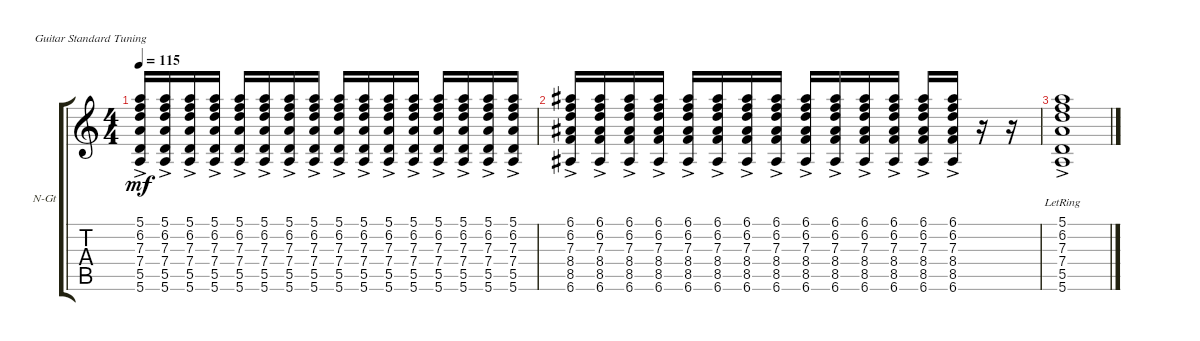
\defaultSystemsLayout 4
\bracketExtendMode groupsimilarinstruments
\firstSystemTrackNameOrientation horizontal
\otherSystemsTrackNameOrientation horizontal
\track ("В.Бутусов Ритм" "N-Gt") {instrument acousticguitarnylon}
\staff {score tabs}
\tuning (E4 B3 G3 D3 A2 E2)
\ts (4 4)
\tempo 115
\clef g2
\ks c
(5.1{ac} 6.2{ac} 7.3{ac} 7.4{ac} 5.5{ac} 5.6{ac}).16{dy mf} (5.1{ac} 6.2{ac} 7.3{ac} 7.4{ac} 5.5{ac} 5.6{ac}).16 (5.1{ac} 6.2{ac} 7.3{ac} 7.4{ac} 5.5{ac} 5.6{ac}).16 (5.1{ac} 6.2{ac} 7.3{ac} 7.4{ac} 5.5{ac} 5.6{ac}).16 (5.1{ac} 6.2{ac} 7.3{ac} 7.4{ac} 5.5{ac} 5.6{ac}).16 (5.1{ac} 6.2{ac} 7.3{ac} 7.4{ac} 5.5{ac} 5.6{ac}).16 (5.1{ac} 6.2{ac} 7.3{ac} 7.4{ac} 5.5{ac} 5.6{ac}).16 (5.1{ac} 6.2{ac} 7.3{ac} 7.4{ac} 5.5{ac} 5.6{ac}).16 (5.1{ac} 6.2{ac} 7.3{ac} 7.4{ac} 5.5{ac} 5.6{ac}).16 (5.1{ac} 6.2{ac} 7.3{ac} 7.4{ac} 5.5{ac} 5.6{ac}).16 (5.1{ac} 6.2{ac} 7.3{ac} 7.4{ac} 5.5{ac} 5.6{ac}).16 (5.1{ac} 6.2{ac} 7.3{ac} 7.4{ac} 5.5{ac} 5.6{ac}).16 (5.1{ac} 6.2{ac} 7.3{ac} 7.4{ac} 5.5{ac} 5.6{ac}).16 (5.1{ac} 6.2{ac} 7.3{ac} 7.4{ac} 5.5{ac} 5.6{ac}).16 (5.1{ac} 6.2{ac} 7.3{ac} 7.4{ac} 5.5{ac} 5.6{ac}).16 (5.1{ac} 6.2{ac} 7.3{ac} 7.4{ac} 5.5{ac} 5.6{ac}).16 |
(6.1{ac} 6.2{ac} 7.3{ac} 8.4{ac} 8.5{ac} 6.6{ac}).16 (6.1{ac} 6.2{ac} 7.3{ac} 8.4{ac} 8.5{ac} 6.6{ac}).16 (6.1{ac} 6.2{ac} 7.3{ac} 8.4{ac} 8.5{ac} 6.6{ac}).16 (6.1{ac} 6.2{ac} 7.3{ac} 8.4{ac} 8.5{ac} 6.6{ac}).16 (6.1{ac} 6.2{ac} 7.3{ac} 8.4{ac} 8.5{ac} 6.6{ac}).16 (6.1{ac} 6.2{ac} 7.3{ac} 8.4{ac} 8.5{ac} 6.6{ac}).16 (6.1{ac} 6.2{ac} 7.3{ac} 8.4{ac} 8.5{ac} 6.6{ac}).16 (6.1{ac} 6.2{ac} 7.3{ac} 8.4{ac} 8.5{ac} 6.6{ac}).16 (6.1{ac} 6.2{ac} 7.3{ac} 8.4{ac} 8.5{ac} 6.6{ac}).16 (6.1{ac} 6.2{ac} 7.3{ac} 8.4{ac} 8.5{ac} 6.6{ac}).16 (6.1{ac} 6.2{ac} 7.3{ac} 8.4{ac} 8.5{ac} 6.6{ac}).16 (6.1{ac} 6.2{ac} 7.3{ac} 8.4{ac} 8.5{ac} 6.6{ac}).16 (6.1{ac} 6.2{ac} 7.3{ac} 8.4{ac} 8.5{ac} 6.6{ac}).16 (6.1{ac} 6.2{ac} 7.3{ac} 8.4{ac} 8.5{ac} 6.6{ac}).16 r.16 r.16 |
(5.1{ac lr} 6.2{ac lr} 7.3{ac lr} 7.4{ac lr} 5.5{ac lr} 5.6{ac lr}).1
